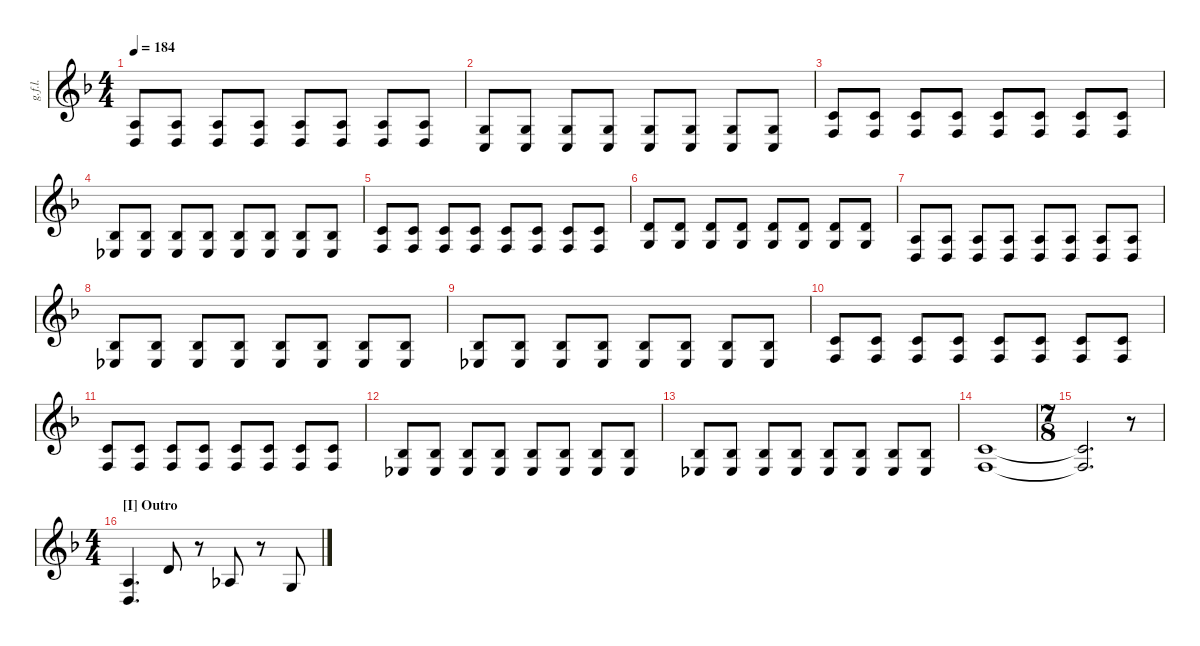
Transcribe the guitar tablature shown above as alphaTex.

\defaultSystemsLayout 4
\hideDynamics
\bracketExtendMode nobrackets
\otherSystemsTrackNameOrientation horizontal
\track ("Guitar Folder L" "g.f.l.") {instrument distortionguitar}
\staff {score}
\tuning (D4 A3 F3 C3 G2 C2)
\ts (4 4)
\tempo 184
\clef g2
\ks dminor
(2.6 2.5).8{dy mf} (2.6 2.5).8 (2.6 2.5).8 (2.6 2.5).8 (2.6 2.5).8 (2.6 2.5).8 (2.6 2.5).8 (2.6 2.5).8 |
(0.6 0.5).8 (0.6 0.5).8 (0.6 0.5).8 (0.6 0.5).8 (0.6 0.5).8 (0.6 0.5).8 (0.6 0.5).8 (0.6 0.5).8 |
(5.6 5.5).8 (5.6 5.5).8 (5.6 5.5).8 (5.6 5.5).8 (5.6 5.5).8 (5.6 5.5).8 (5.6 5.5).8 (5.6 5.5).8 |
(3.6 3.5).8 (3.6 3.5).8 (3.6 3.5).8 (3.6 3.5).8 (3.6 3.5).8 (3.6 3.5).8 (3.6 3.5).8 (3.6 3.5).8 |
(5.6 5.5).8 (5.6 5.5).8 (5.6 5.5).8 (5.6 5.5).8 (5.6 5.5).8 (5.6 5.5).8 (5.6 5.5).8 (5.6 5.5).8 |
(7.6 7.5).8 (7.6 7.5).8 (7.6 7.5).8 (7.6 7.5).8 (7.6 7.5).8 (7.6 7.5).8 (7.6 7.5).8 (7.6 7.5).8 |
(2.6 2.5).8 (2.6 2.5).8 (2.6 2.5).8 (2.6 2.5).8 (2.6 2.5).8 (2.6 2.5).8 (2.6 2.5).8 (2.6 2.5).8 |
(3.6 3.5).8 (3.6 3.5).8 (3.6 3.5).8 (3.6 3.5).8 (3.6 3.5).8 (3.6 3.5).8 (3.6 3.5).8 (3.6 3.5).8 |
(3.6 3.5).8 (3.6 3.5).8 (3.6 3.5).8 (3.6 3.5).8 (3.6 3.5).8 (3.6 3.5).8 (3.6 3.5).8 (3.6 3.5).8 |
(5.6 5.5).8 (5.6 5.5).8 (5.6 5.5).8 (5.6 5.5).8 (5.6 5.5).8 (5.6 5.5).8 (5.6 5.5).8 (5.6 5.5).8 |
(5.6 5.5).8 (5.6 5.5).8 (5.6 5.5).8 (5.6 5.5).8 (5.6 5.5).8 (5.6 5.5).8 (5.6 5.5).8 (5.6 5.5).8 |
(3.6 3.5).8 (3.6 3.5).8 (3.6 3.5).8 (3.6 3.5).8 (3.6 3.5).8 (3.6 3.5).8 (3.6 3.5).8 (3.6 3.5).8 |
(3.6 3.5).8 (3.6 3.5).8 (3.6 3.5).8 (3.6 3.5).8 (3.6 3.5).8 (3.6 3.5).8 (3.6 3.5).8 (3.6 3.5).8 |
(5.6 5.5).1 |
\ts (7 8)
\beaming (8 3 2 2)
(5.6{t} 5.5{t}).2{d} r.8 |
\ts (4 4)
\beaming (8 2 2 2 2)
\section ("I" "Outro")
(2.6 2.5).4{d dy ff} 2.4.8 r.8 1.5.8 r.8 0.5.8
